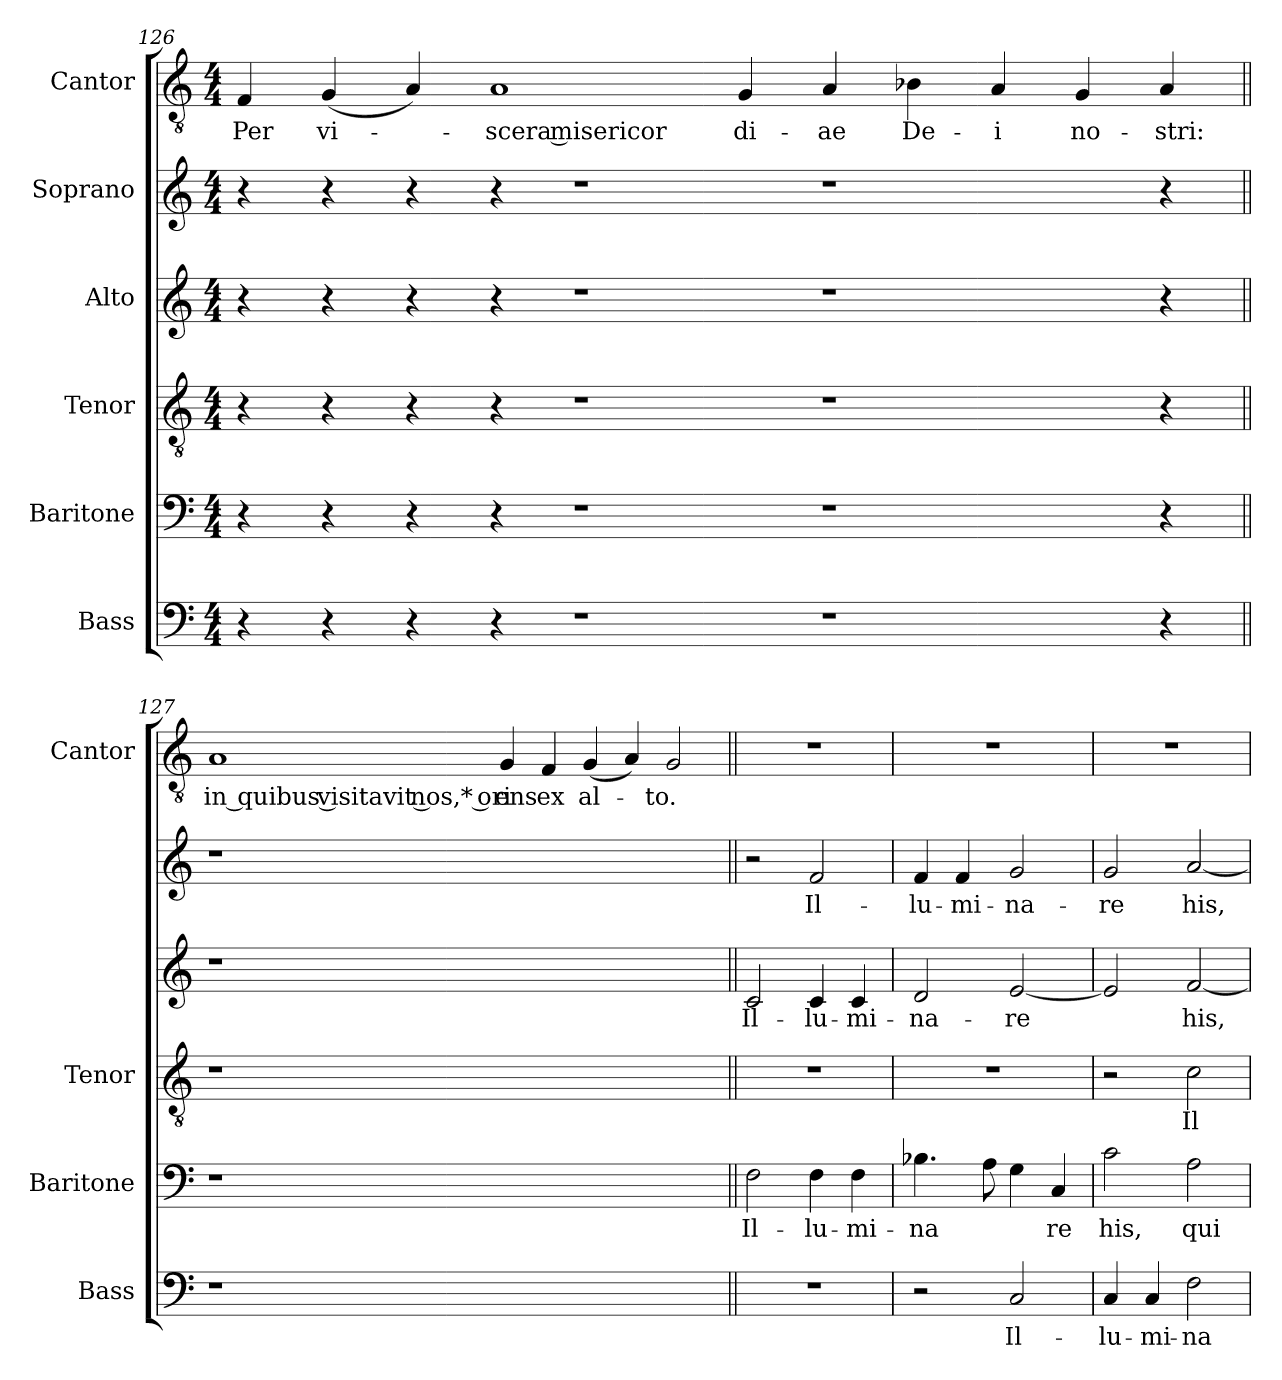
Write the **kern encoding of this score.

**kern	**text	**kern	**text	**kern	**text	**kern	**text	**kern	**text	**kern	**text
*part6	*part6	*part5	*part5	*part4	*part4	*part3	*part3	*part2	*part2	*part1	*part1
*staff6	*staff6	*staff5	*staff5	*staff4	*staff4	*staff3	*staff3	*staff2	*staff2	*staff1	*staff1
*I"Bass	*	*I"Baritone	*	*I"Tenor	*	*I"Alto	*	*I"Soprano	*	*I"Cantor	*
*I'Bass	*	*I'Baritone	*	*I'Tenor	*	*	*	*	*	*I'Cantor	*
!!LO:LB:g=z
*clefF4	*	*clefF4	*	*clefGv2	*	*clefG2	*	*clefG2	*	*clefGv2	*
*ITrd7c12	*	*	*	*	*	*	*	*	*	*ITrd7c12	*
*k[]	*	*k[]	*	*k[]	*	*k[]	*	*k[]	*	*k[]	*
*C:	*	*C:	*	*C:	*	*C:	*	*C:	*	*C:	*
*M4/4	*	*M4/4	*	*M4/4	*	*M4/4	*	*M4/4	*	*M4/4	*
=126	=126	=126	=126	=126	=126	=126	=126	=126	=126	=126	=126
!	!	!	!	!	!	!	!	!	!	!	!LO:LY:b:color=#000000
4r	.	4r	.	4r	.	4r	.	4r	.	4FFi/	Per
!	!	!	!	!	!	!	!	!	!	!	!LO:LY:b:color=#000000
4r	.	4r	.	4r	.	4r	.	4r	.	(4GGi/	vi-
4r	.	4r	.	4r	.	4r	.	4r	.	4AAi/)	.
!	!	!	!	!	!	!	!	!	!	!	!LO:LY:b:color=#000000
4r	.	4r	.	4r	.	4r	.	4r	.	1AAi	-scera misericor­
1r	.	1r	.	1r	.	1r	.	1r	.	.	.
!	!	!	!	!	!	!	!	!	!	!	!LO:LY:b:color=#000000
.	.	.	.	.	.	.	.	.	.	4GGi/	di-
!	!	!	!	!	!	!	!	!	!	!	!LO:LY:b:color=#000000
1r	.	1r	.	1r	.	1r	.	1r	.	4AAi/	-ae
!	!	!	!	!	!	!	!	!	!	!	!LO:LY:b:color=#000000
.	.	.	.	.	.	.	.	.	.	4BB-Xi\	De-
!	!	!	!	!	!	!	!	!	!	!	!LO:LY:b:color=#000000
.	.	.	.	.	.	.	.	.	.	4AAi/	-i
!	!	!	!	!	!	!	!	!	!	!	!LO:LY:b:color=#000000
.	.	.	.	.	.	.	.	.	.	4GGi/	no-
!	!	!	!	!	!	!	!	!	!	!	!LO:LY:b:color=#000000
4r	.	4r	.	4r	.	4r	.	4r	.	4AAi/	-stri:
=127||	=127||	=127||	=127||	=127||	=127||	=127||	=127||	=127||	=127||	=127||	=127||
!LO:N:vis=1	!	!LO:N:vis=1	!	!LO:N:vis=1	!	!LO:N:vis=1	!	!LO:N:vis=1	!	!	!
!	!	!	!	!	!	!	!	!	!	!	!LO:LY:b:color=#000000
1r	.	1r	.	1r	.	1r	.	1r	.	1AAi	in quibus visitavit nos,* ori-
!	!	!	!	!	!	!	!	!	!	!	!LO:LY:b:color=#000000
1.ryy	.	1.ryy	.	1.ryy	.	1.ryy	.	1.ryy	.	4GGi/	-ens
!	!	!	!	!	!	!	!	!	!	!	!LO:LY:b:color=#000000
.	.	.	.	.	.	.	.	.	.	4FFi/	ex
!	!	!	!	!	!	!	!	!	!	!	!LO:LY:b:color=#000000
.	.	.	.	.	.	.	.	.	.	(4GGi/	al-
.	.	.	.	.	.	.	.	.	.	4AAi/)	.
!	!	!	!	!	!	!	!	!	!	!	!LO:LY:b:color=#000000
.	.	.	.	.	.	.	.	.	.	2GGi/	-to.
!!LO:LB:g=z
=128||	=128||	=128||	=128||	=128||	=128||	=128||	=128||	=128||	=128||	=128||	=128||
!	!	!	!LO:LY:b:color=#000000	!	!	!	!	!	!	!	!
!	!	!	!	!	!	!	!LO:LY:b:color=#000000	!	!	!	!
1r	.	2Fi\	Il-	1r	.	2ci/	Il-	2r	.	1r	.
!	!	!	!LO:LY:b:color=#000000	!	!	!	!	!	!	!	!
!	!	!	!	!	!	!	!LO:LY:b:color=#000000	!	!	!	!
!	!	!	!	!	!	!	!	!	!LO:LY:b:color=#000000	!	!
.	.	4Fi\	-lu-	.	.	4ci/	-lu-	2fi/	Il-	.	.
!	!	!	!LO:LY:b:color=#000000	!	!	!	!	!	!	!	!
!	!	!	!	!	!	!	!LO:LY:b:color=#000000	!	!	!	!
.	.	4Fi\	-mi-	.	.	4ci/	-mi-	.	.	.	.
=129	=129	=129	=129	=129	=129	=129	=129	=129	=129	=129	=129
!	!	!	!LO:LY:b:color=#000000	!	!	!	!	!	!	!	!
!	!	!	!	!	!	!	!LO:LY:b:color=#000000	!	!	!	!
!	!	!	!	!	!	!	!	!	!LO:LY:b:color=#000000	!	!
2r	.	4.B-Xi\	-na	1r	.	2di/	-na-	4fi/	-lu-	1r	.
!	!	!	!	!	!	!	!	!	!LO:LY:b:color=#000000	!	!
.	.	.	.	.	.	.	.	4fi/	-mi-	.	.
.	.	8Ai\	.	.	.	.	.	.	.	.	.
!	!LO:LY:b:color=#000000	!	!	!	!	!	!	!	!	!	!
!	!	!	!	!	!	!	!LO:LY:b:color=#000000	!	!	!	!
!	!	!	!	!	!	!	!	!	!LO:LY:b:color=#000000	!	!
2CCi/	Il-	4Gi\	.	.	.	[<2ei/	-re	2gi/	-na-	.	.
!	!	!	!LO:LY:b:color=#000000	!	!	!	!	!	!	!	!
.	.	4Ci/	re	.	.	.	.	.	.	.	.
=130	=130	=130	=130	=130	=130	=130	=130	=130	=130	=130	=130
!	!LO:LY:b:color=#000000	!	!	!	!	!	!	!	!	!	!
!	!	!	!LO:LY:b:color=#000000	!	!	!	!	!	!	!	!
!	!	!	!	!	!	!	!	!	!LO:LY:b:color=#000000	!	!
4CCi/	-lu-	2ci\	his,	2r	.	2ei/]	.	2gi/	-re	1r	.
!	!LO:LY:b:color=#000000	!	!	!	!	!	!	!	!	!	!
4CCi/	-mi-	.	.	.	.	.	.	.	.	.	.
!	!LO:LY:b:color=#000000	!	!	!	!	!	!	!	!	!	!
!	!	!	!LO:LY:b:color=#000000	!	!	!	!	!	!	!	!
!	!	!	!	!	!LO:LY:b:color=#000000	!	!	!	!	!	!
!	!	!	!	!	!	!	!LO:LY:b:color=#000000	!	!	!	!
!	!	!	!	!	!	!	!	!	!LO:LY:b:color=#000000	!	!
2FFi\	-na-	2Ai\	qui	2ci\	Il-	[<2fi/	his,	[<2ai/	his,	.	.
=	=	=	=	=	=	=	=	=	=	=	=
*-	*-	*-	*-	*-	*-	*-	*-	*-	*-	*-	*-
